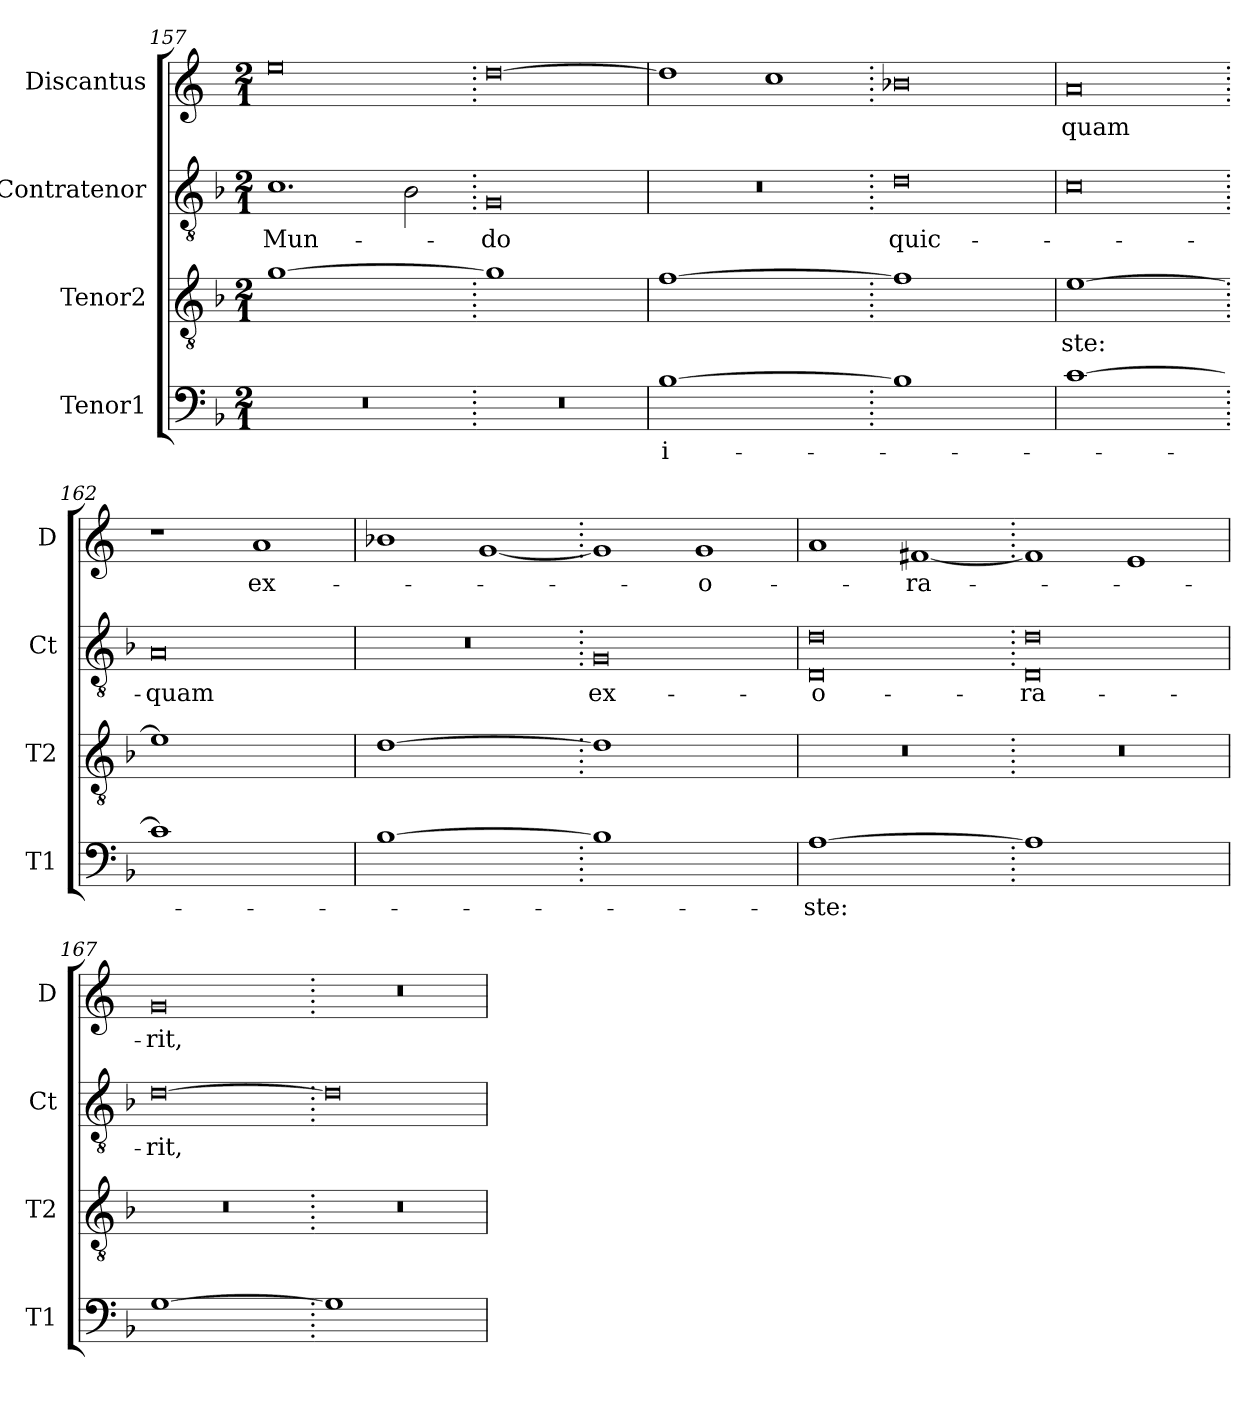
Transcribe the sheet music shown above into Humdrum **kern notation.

**kern	**text	**kern	**text	**kern	**text	**kern	**text
*part4	*part4	*part3	*part3	*part2	*part2	*part1	*part1
*staff4	*staff4	*staff3	*staff3	*staff2	*staff2	*staff1	*staff1
*I"Tenor1	*	*I"Tenor2	*	*I"Contratenor	*	*I"Discantus	*
*I'T1	*	*I'T2	*	*I'Ct	*	*I'D	*
*clefF4	*	*clefGv2	*	*clefGv2	*	*clefG2	*
*k[b-]	*	*k[b-]	*	*k[b-]	*	*k[]	*
*M2/1	*	*M2/1	*	*M2/1	*	*M2/1	*
=157	=157	=157	=157	=157	=157	=157	=157
!LO:N:vis=1	!	!LO:N:vis=1	!	!	!	!	!
0r	.	[0g	.	1.c	Mun-	0ee	.
.	.	.	.	2B-\	.	.	.
=158.	=158.	=158.	=158.	=158.	=158.	=158.	=158.
!LO:N:vis=1	!	!LO:N:vis=1	!	!	!	!	!
0r	.	0g]	.	0G	-do	[0dd	.
=159	=159	=159	=159	=159	=159	=159	=159
!LO:N:vis=1	!	!LO:N:vis=1	!	!	!	!	!
[0B-	i-	[0f	.	0r	.	1dd]	.
.	.	.	.	.	.	1cc	.
=160.	=160.	=160.	=160.	=160.	=160.	=160.	=160.
!LO:N:vis=1	!	!LO:N:vis=1	!	!	!	!	!
0B-]	.	0f]	.	0d	quic-	0b-X	.
=161	=161	=161	=161	=161	=161	=161	=161
!LO:N:vis=1	!	!LO:N:vis=1	!	!	!	!	!
[0c	.	[0e	-ste:	0c	.	0a	-quam
=162.	=162.	=162.	=162.	=162.	=162.	=162.	=162.
!LO:N:vis=1	!	!LO:N:vis=1	!	!	!	!	!
0c]	.	0e]	.	0A	-quam	1r	.
.	.	.	.	.	.	1a	ex-
=163	=163	=163	=163	=163	=163	=163	=163
!LO:N:vis=1	!	!LO:N:vis=1	!	!	!	!	!
[0B-	.	[0d	.	0r	.	1b-X	.
.	.	.	.	.	.	[1g	.
=164.	=164.	=164.	=164.	=164.	=164.	=164.	=164.
!LO:N:vis=1	!	!LO:N:vis=1	!	!	!	!	!
0B-]	.	0d]	.	0G	ex-	1g]	.
.	.	.	.	.	.	1g	-o-
=165	=165	=165	=165	=165	=165	=165	=165
!LO:N:vis=1	!	!LO:N:vis=1	!	!	!	!	!
[0A	-ste:	0r	.	0D\ 0d\	-o-	1a	.
.	.	.	.	.	.	[1f#X	-ra-
=166.	=166.	=166.	=166.	=166.	=166.	=166.	=166.
!LO:N:vis=1	!	!LO:N:vis=1	!	!	!	!	!
0A]	.	0r	.	0D\ 0d\	-ra-	1f#]	.
.	.	.	.	.	.	1e	.
=167	=167	=167	=167	=167	=167	=167	=167
!LO:N:vis=1	!	!LO:N:vis=1	!	!	!	!	!
[0G	.	0r	.	[0d	-rit,	0g	-rit,
=168.	=168.	=168.	=168.	=168.	=168.	=168.	=168.
!LO:N:vis=1	!	!LO:N:vis=1	!	!	!	!	!
0G]	.	0r	.	0d]	.	0r	.
=	=	=	=	=	=	=	=
*-	*-	*-	*-	*-	*-	*-	*-
